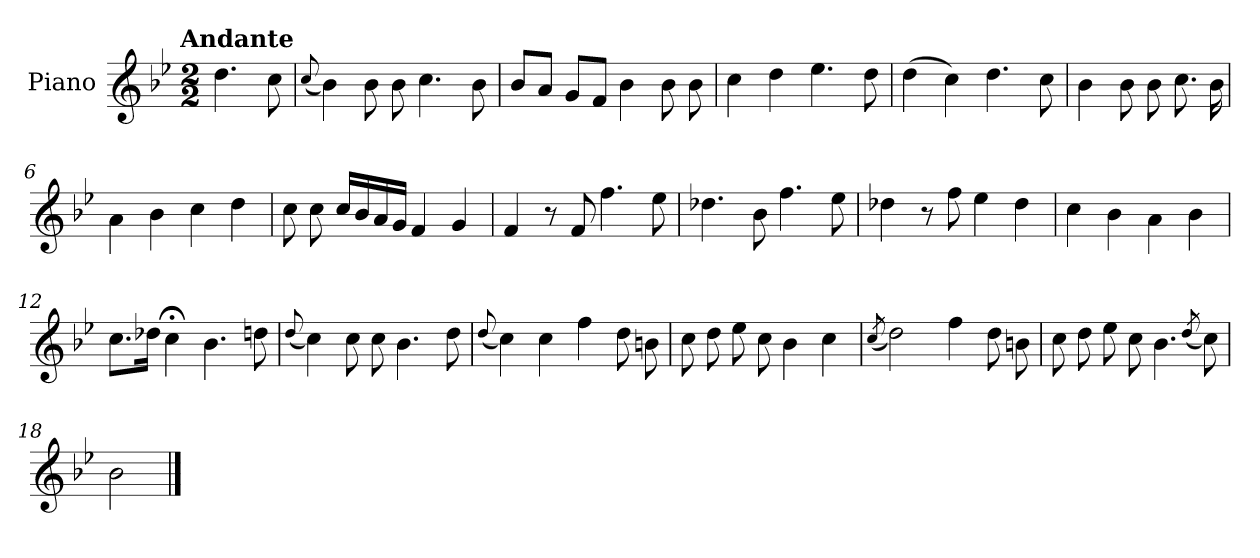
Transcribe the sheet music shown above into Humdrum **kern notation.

**kern
*part1
*staff1
*I"Piano
*I'Pno.
*clefG2
*k[b-e-]
!!LO:TX:omd:t=Andante
*M2/2
*MM92
=
4.dd\
8cc\
=1
(<8qqcc/
4b-\)
8b-\
8b-\
4.cc\
8b-\
=2
8b-/L
8a/J
8g/L
8f/J
4b-\
8b-\
8b-\
!!LO:LB:g=z
=3
4cc\
4dd\
4.ee-\
8dd\
=4
(>4dd\
4cc\)
4.dd\
8cc\
=5
4b-\
8b-\
8b-\
8.cc\
16b-\
=6
4a\
4b-\
4cc\
4dd\
!!LO:LB:g=z
=7
8cc\
8cc\
16cc/LL
16b-/
16a/
16g/JJ
4f/
4g/
=8
4f/
8r
8f/
4.ff\
8ee-\
=9
4.dd-X\
8b-\
4.ff\
8ee-\
=10
4dd-X\
8r
8ff\
4ee-\
4dd-\
!!LO:LB:g=z
=11
4cc\
4b-\
4a\
4b-\
=12
8.cc\L
16dd-X\Jk
4cc;<\
4.b-\
8ddn\
=13
(<8qqdd/
4cc\)
8cc\
8cc\
4.b-\
8dd\
=14
(<8qqdd/
4cc\)
4cc\
4ff\
8dd\
8bn\
!!LO:LB:g=z
=15
8cc\
8dd\
8ee-\
8cc\
4b-\
4cc\
=16
(<8qcc/
2dd\)
4ff\
8dd\
8bn\
=17
8cc\
8dd\
8ee-\
8cc\
4.b-\
(<8qdd/
8cc\)
=18
2b-\
==
*-
